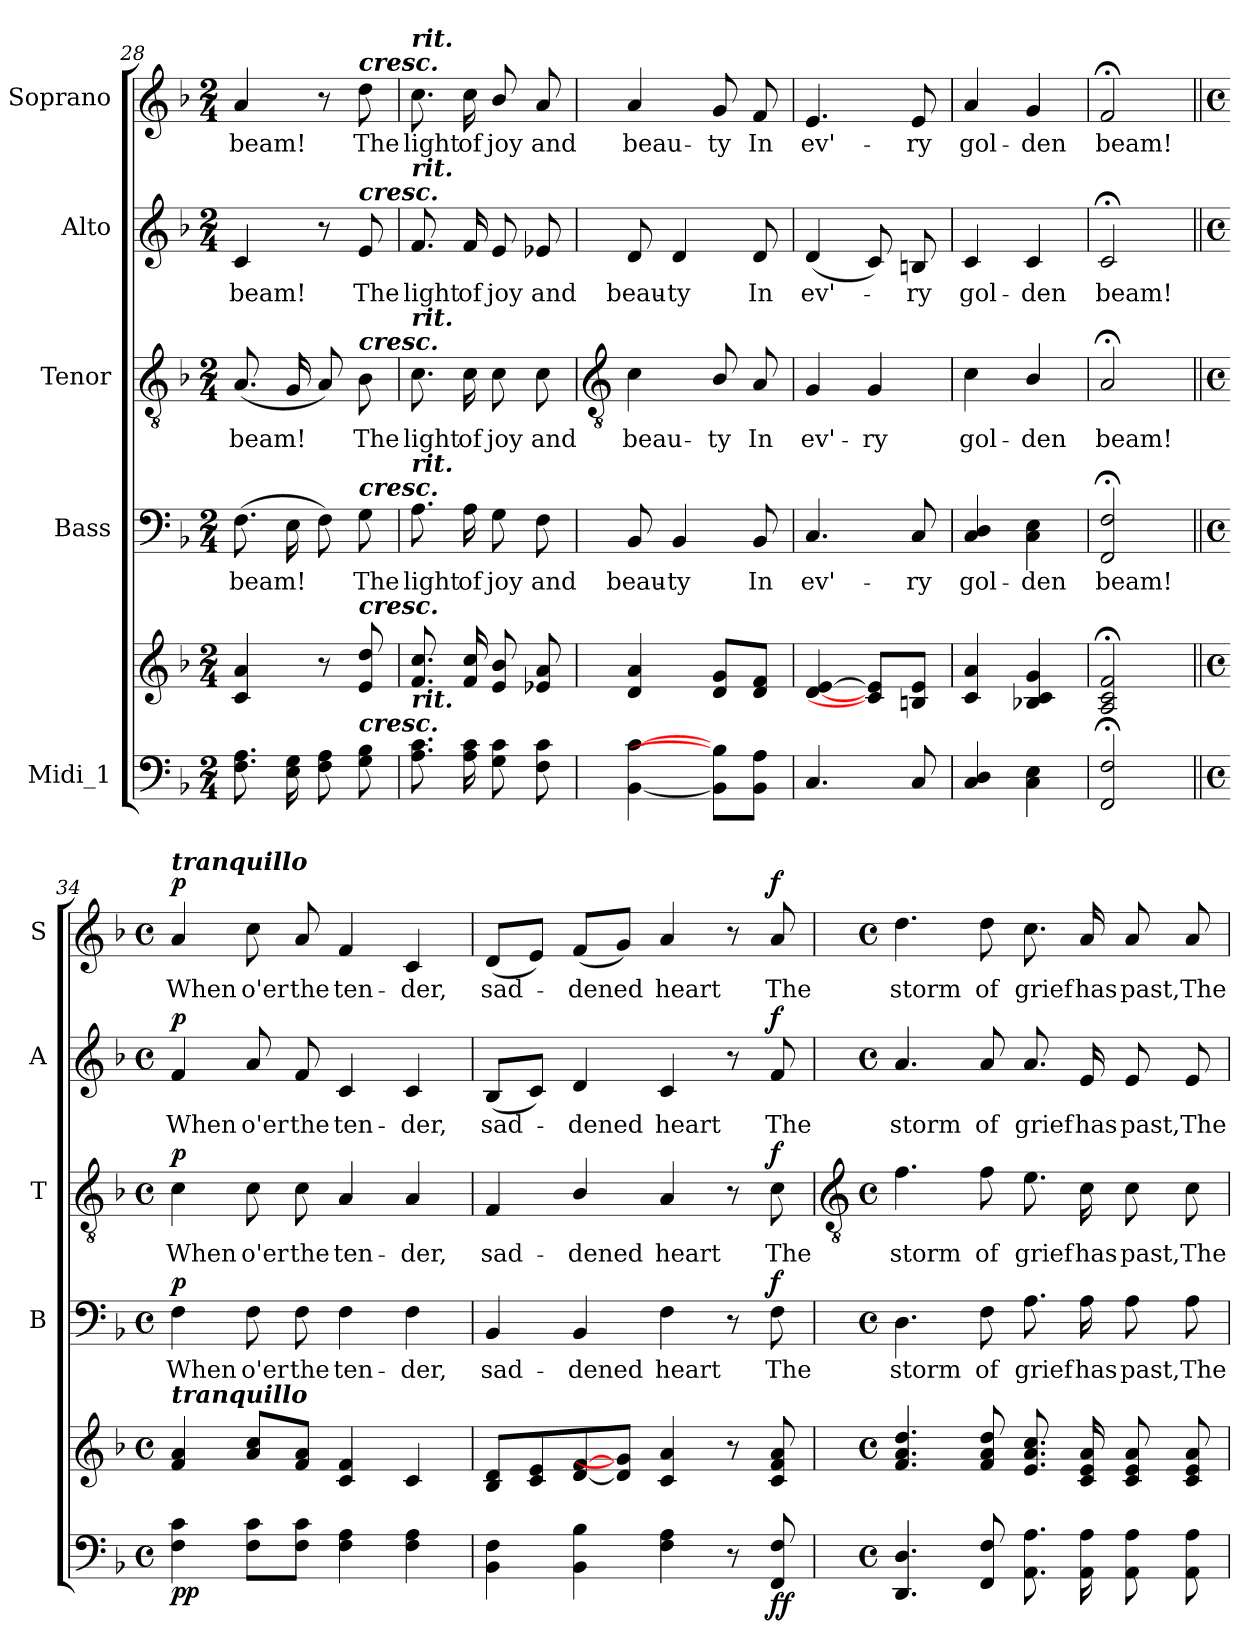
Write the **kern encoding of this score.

**kern	**kern	**dynam	**kern	**text	**dynam	**kern	**text	**dynam	**kern	**text	**dynam	**kern	**text	**dynam
*part5	*part5	*part5	*part4	*part4	*part4	*part3	*part3	*part3	*part2	*part2	*part2	*part1	*part1	*part1
*staff6	*staff5	*staff5/6	*staff4	*staff4	*staff4	*staff3	*staff3	*staff3	*staff2	*staff2	*staff2	*staff1	*staff1	*staff1
*I"Midi_1	*	*	*I"Bass	*	*	*I"Tenor	*	*	*I"Alto	*	*	*I"Soprano	*	*
*	*	*	*I'B	*	*	*I'T	*	*	*I'A	*	*	*I'S	*	*
*clefF4	*clefG2	*	*clefF4	*	*	*clefGv2	*	*	*clefG2	*	*	*clefG2	*	*
*k[b-]	*k[b-]	*	*k[b-]	*	*	*k[b-]	*	*	*k[b-]	*	*	*k[b-]	*	*
*F:	*F:	*	*F:	*	*	*F:	*	*	*F:	*	*	*F:	*	*
*M2/4	*M2/4	*	*M2/4	*	*	*M2/4	*	*	*M2/4	*	*	*M2/4	*	*
=28	=28	=28	=28	=28	=28	=28	=28	=28	=28	=28	=28	=28	=28	=28
!	!	!	!	!LO:LY:b	!	!	!LO:LY:b	!	!	!LO:LY:b	!	!	!LO:LY:b	!
8.F 8.AL	4c 4a	.	(>8.FL	beam!	.	(<8.AL	beam!	.	4c	beam!	.	4a	beam!	.
16E 16GL	.	.	16EL	.	.	16GL	.	.	.	.	.	.	.	.
8F 8A	8r	.	8FJ)	.	.	8AJ)	.	.	8r	.	.	8r	.	.
!	!	!	!	!	!	!	!	!	!	!	!	!LO:TX:a:Bi:t=cresc.	!	!
!	!	!	!	!	!	!	!	!	!LO:TX:a:Bi:t=cresc.	!	!	!	!	!
!	!	!	!	!	!	!LO:TX:a:Bi:t=cresc.	!	!	!	!	!	!	!	!
!	!	!	!LO:TX:a:Bi:t=cresc.	!	!	!	!	!	!	!	!	!	!	!
!	!LO:TX:a:Bi:t=cresc.	!	!	!	!	!	!	!	!	!	!	!	!	!
!LO:TX:a:Bi:t=cresc.	!	!	!	!	!	!	!	!	!	!	!	!	!	!
!	!	!	!	!LO:LY:b	!	!	!LO:LY:b	!	!	!LO:LY:b	!	!	!LO:LY:b	!
8G 8B-J	8e 8dd	.	8G	The	.	8B-	The	.	8e	The	.	8dd	The	.
=29	=29	=29	=29	=29	=29	=29	=29	=29	=29	=29	=29	=29	=29	=29
!	!	!	!	!	!	!	!	!	!	!	!	!LO:TX:a:Bi:t=rit.	!	!
!	!	!	!	!	!	!	!	!	!LO:TX:a:Bi:t=rit.	!	!	!	!	!
!	!	!	!	!	!	!LO:TX:a:Bi:t=rit.	!	!	!	!	!	!	!	!
!	!	!	!LO:TX:a:Bi:t=rit.	!	!	!	!	!	!	!	!	!	!	!
!LO:TX:a:Bi:t=rit.	!	!	!	!	!	!	!	!	!	!	!	!	!	!
!	!	!	!	!LO:LY:b	!	!	!LO:LY:b	!	!	!LO:LY:b	!	!	!LO:LY:b	!
8.A 8.cL	8.f 8.ccL	.	8.A	light	.	8.c	light	.	8.f	light	.	8.cc	light	.
!	!	!	!	!LO:LY:b	!	!	!LO:LY:b	!	!	!LO:LY:b	!	!	!LO:LY:b	!
16A 16cL	16f 16ccL	.	16A	of	.	16c	of	.	16f	of	.	16cc	of	.
!	!	!	!	!LO:LY:b	!	!	!LO:LY:b	!	!	!LO:LY:b	!	!	!LO:LY:b	!
8G 8c	8e/ 8b-/	.	8G	joy	.	8c	joy	.	8e	joy	.	8b-/	joy	.
!	!	!	!	!LO:LY:b	!	!	!LO:LY:b	!	!	!LO:LY:b	!	!	!LO:LY:b	!
8F 8cJ	8e-X 8aJ	.	8F	and	.	8c	and	.	8e-X	and	.	8a	and	.
!!LO:LB:g=z
=30	=30	=30	=30	=30	=30	=30	=30	=30	=30	=30	=30	=30	=30	=30
*	*	*	*	*	*	*clefGv2	*	*	*	*	*	*	*	*
!	!	!	!	!LO:LY:b	!	!	!LO:LY:b	!	!	!LO:LY:b	!	!	!LO:LY:b	!
[4BB- [4c	4d 4a	.	8BB-	beau-	.	4c	beau-	.	8d	beau-	.	4a	beau-	.
!	!	!	!	!LO:LY:b	!	!	!	!	!	!LO:LY:b	!	!	!	!
.	.	.	4BB-	-ty	.	.	.	.	4d	-ty	.	.	.	.
!	!	!	!	!	!	!	!LO:LY:b	!	!	!	!	!	!LO:LY:b	!
8BB-] 8B-]L	8d 8gL	.	.	.	.	8B-/	-ty	.	.	.	.	8g	-ty	.
!	!	!	!	!LO:LY:b	!	!	!LO:LY:b	!	!	!LO:LY:b	!	!	!LO:LY:b	!
8BB- 8AJ	8d 8fJ	.	8BB-	In	.	8A	In	.	8d	In	.	8f	In	.
=31	=31	=31	=31	=31	=31	=31	=31	=31	=31	=31	=31	=31	=31	=31
!	!	!	!	!LO:LY:b	!	!	!LO:LY:b	!	!	!LO:LY:b	!	!	!LO:LY:b	!
4.C	[4d [4e	.	4.C	ev'-	.	4G	ev'-	.	(<4d	ev'-	.	4.e	ev'-	.
!	!	!	!	!	!	!	!LO:LY:b	!	!	!	!	!	!	!
.	8c] 8e]L	.	.	.	.	4G	-ry	.	8c)	.	.	.	.	.
!	!	!	!	!LO:LY:b	!	!	!	!	!	!LO:LY:b	!	!	!LO:LY:b	!
8C	8Bn 8eJ	.	8C	-ry	.	.	.	.	8Bn	ry	.	8e	-ry	.
=32	=32	=32	=32	=32	=32	=32	=32	=32	=32	=32	=32	=32	=32	=32
!	!	!	!	!LO:LY:b	!	!	!LO:LY:b	!	!	!LO:LY:b	!	!	!LO:LY:b	!
4C 4D	4c 4a	.	4C 4D	gol-	.	4c	gol-	.	4c	gol-	.	4a	gol-	.
!	!	!	!	!LO:LY:b	!	!	!LO:LY:b	!	!	!LO:LY:b	!	!	!LO:LY:b	!
4C 4E	4B-X 4c 4g	.	4C 4E	-den	.	4B-/	-den	.	4c	-den	.	4g	-den	.
=33	=33	=33	=33	=33	=33	=33	=33	=33	=33	=33	=33	=33	=33	=33
!	!	!	!	!LO:LY:b	!	!	!LO:LY:b	!	!	!LO:LY:b	!	!	!LO:LY:b	!
2FF; 2F;	2A;< 2c;< 2f;<	.	2FF; 2F;	beam!	.	2A;<	beam!	.	2c;<	beam!	.	2f;<	beam!	.
=34||	=34||	=34||	=34||	=34||	=34||	=34||	=34||	=34||	=34||	=34||	=34||	=34||	=34||	=34||
*M4/4	*M4/4	*	*M4/4	*	*	*M4/4	*	*	*M4/4	*	*	*M4/4	*	*
*met(c)	*met(c)	*	*met(c)	*	*	*met(c)	*	*	*met(c)	*	*	*met(c)	*	*
!	!	!	!	!	!	!	!	!	!	!	!	!LO:TX:a:Bi:t=tranquillo	!	!
!	!LO:TX:a:Bi:t=tranquillo	!	!	!	!	!	!	!	!	!	!	!	!	!
!	!	!LO:DY:b=2	!	!LO:LY:b	!	!	!LO:LY:b	!	!	!LO:LY:b	!	!	!LO:LY:b	!
!	!	!LO:DY:n=1:b	!	!	!LO:DY:b	!	!	!LO:DY:b	!	!	!LO:DY:b	!	!	!LO:DY:b
4F\ 4c\	4f 4a	p p	4F	When	p	4c	When	p	4f	When	p	4a	When	p
!	!	!	!	!LO:LY:b	!	!	!LO:LY:b	!	!	!LO:LY:b	!	!	!LO:LY:b	!
8F 8cL	8a 8ccL	.	8F	o'er	.	8c	o'er	.	8a	o'er	.	8cc	o'er	.
!	!	!	!	!LO:LY:b	!	!	!LO:LY:b	!	!	!LO:LY:b	!	!	!LO:LY:b	!
8F 8cJ	8f 8aJ	.	8F	the	.	8c	the	.	8f	the	.	8a	the	.
!	!	!	!	!LO:LY:b	!	!	!LO:LY:b	!	!	!LO:LY:b	!	!	!LO:LY:b	!
4F 4A	4c 4f	.	4F	ten-	.	4A	ten-	.	4c	ten-	.	4f	ten-	.
!	!	!	!	!LO:LY:b	!	!	!LO:LY:b	!	!	!LO:LY:b	!	!	!LO:LY:b	!
4F 4A	4c	.	4F	-der,	.	4A	-der,	.	4c	-der,	.	4c	-der,	.
=35	=35	=35	=35	=35	=35	=35	=35	=35	=35	=35	=35	=35	=35	=35
!	!	!	!	!LO:LY:b	!	!	!LO:LY:b	!	!	!LO:LY:b	!	!	!LO:LY:b	!
4BB- 4F	8B- 8dL	.	4BB-	sad-	.	4F	sad-	.	(<8B-L	sad-	.	(<8dL	sad-	.
.	8c 8e	.	.	.	.	.	.	.	8cJ)	.	.	8eJ)	.	.
!	!	!	!	!LO:LY:b	!	!	!LO:LY:b	!	!	!LO:LY:b	!	!	!LO:LY:b	!
4BB-\ 4B-\	[8d [8f	.	4BB-/	-dened	.	4B-/	-dened	.	4d	dened	.	(<8fL	dened	.
.	8d] 8g]J	.	.	.	.	.	.	.	.	.	.	8gJ)	.	.
!	!	!	!	!LO:LY:b	!	!	!LO:LY:b	!	!	!LO:LY:b	!	!	!LO:LY:b	!
4F 4A	4c 4a	.	4F	heart	.	4A	heart	.	4c	heart	.	4a	heart	.
8r	8r	.	8r	.	.	8r	.	.	8r	.	.	8r	.	.
!	!	!LO:DY:b=2	!	!LO:LY:b	!	!	!LO:LY:b	!	!	!LO:LY:b	!	!	!LO:LY:b	!
!	!	!LO:DY:n=1:b	!	!	!LO:DY:b	!	!	!LO:DY:b	!	!	!LO:DY:b	!	!	!LO:DY:b
8FF 8F	8c 8f 8a	f f	8F	The	f	8c	The	f	8f	The	f	8a	The	f
!!LO:LB:g=z
=36	=36	=36	=36	=36	=36	=36	=36	=36	=36	=36	=36	=36	=36	=36
*	*	*	*	*	*	*clefGv2	*	*	*	*	*	*	*	*
*M4/4	*M4/4	*	*M4/4	*	*	*M4/4	*	*	*M4/4	*	*	*M4/4	*	*
*met(c)	*met(c)	*	*met(c)	*	*	*met(c)	*	*	*met(c)	*	*	*met(c)	*	*
!	!	!	!	!LO:LY:b	!	!	!LO:LY:b	!	!	!LO:LY:b	!	!	!LO:LY:b	!
4.DD 4.D	4.f 4.a 4.dd	.	4.D	storm	.	4.f	storm	.	4.a	storm	.	4.dd	storm	.
!	!	!	!	!LO:LY:b	!	!	!LO:LY:b	!	!	!LO:LY:b	!	!	!LO:LY:b	!
8FF 8F	8f 8a 8dd	.	8F	of	.	8f	of	.	8a	of	.	8dd	of	.
!	!	!	!	!LO:LY:b	!	!	!LO:LY:b	!	!	!LO:LY:b	!	!	!LO:LY:b	!
8.AA 8.AL	8.e 8.a 8.ccL	.	8.A	grief	.	8.e	grief	.	8.a	grief	.	8.cc	grief	.
!	!	!	!	!LO:LY:b	!	!	!LO:LY:b	!	!	!LO:LY:b	!	!	!LO:LY:b	!
16AA 16AL	16c 16e 16aL	.	16A	has	.	16c	has	.	16e	has	.	16a	has	.
!	!	!	!	!LO:LY:b	!	!	!LO:LY:b	!	!	!LO:LY:b	!	!	!LO:LY:b	!
8AA 8A	8c 8e 8a	.	8A	past,	.	8c	past,	.	8e	past,	.	8a	past,	.
!	!	!	!	!LO:LY:b	!	!	!LO:LY:b	!	!	!LO:LY:b	!	!	!LO:LY:b	!
8AA 8AJ	8c 8e 8aJ	.	8A	The	.	8c	The	.	8e	The	.	8a	The	.
=	=	=	=	=	=	=	=	=	=	=	=	=	=	=
*-	*-	*-	*-	*-	*-	*-	*-	*-	*-	*-	*-	*-	*-	*-
